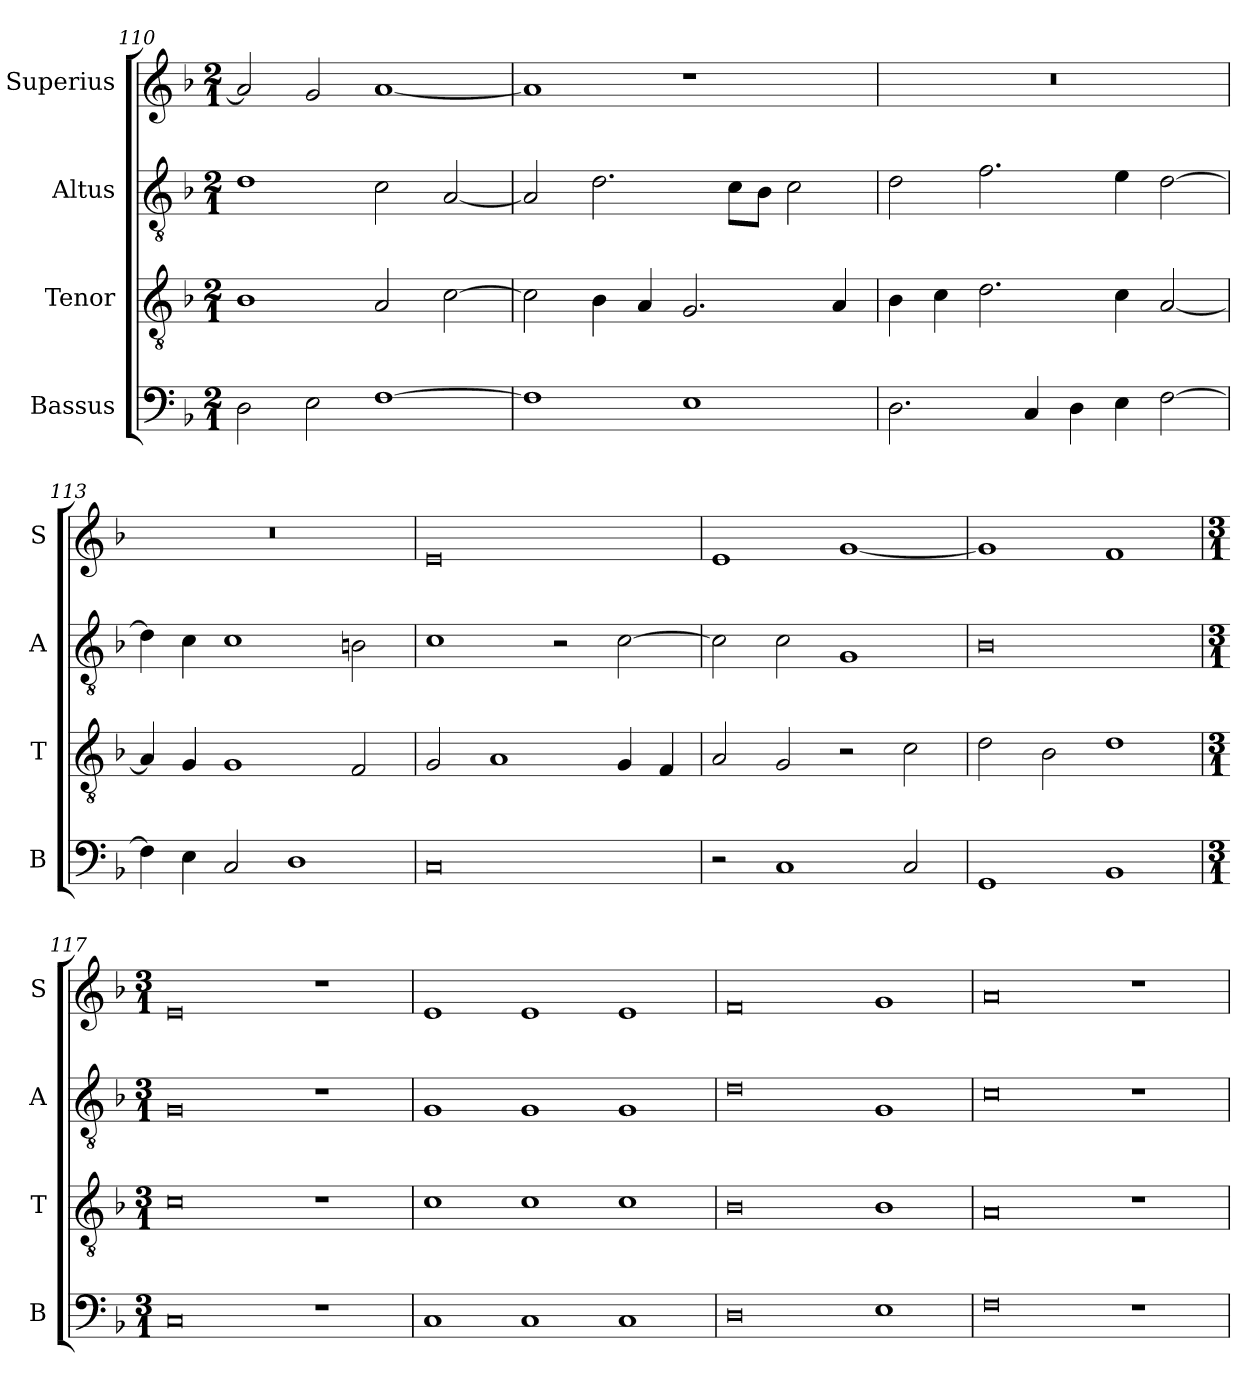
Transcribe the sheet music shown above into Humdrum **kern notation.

**kern	**kern	**kern	**kern
*part4	*part3	*part2	*part1
*staff4	*staff3	*staff2	*staff1
*I"Bassus	*I"Tenor	*I"Altus	*I"Superius
*I'B	*I'T	*I'A	*I'S
*clefF4	*clefGv2	*clefGv2	*clefG2
*k[b-]	*k[b-]	*k[b-]	*k[b-]
*F:	*F:	*F:	*F:
*M2/1	*M2/1	*M2/1	*M2/1
=110	=110	=110	=110
2D	1B-	1d	2a]
2E	.	.	2g
[1F	2A	2c	[1a
.	[2c	[2A	.
=111	=111	=111	=111
1F]	2c]	2A]	1a]
.	4B-	2.d	.
.	4A	.	.
1E	2.G	.	1r
.	.	8cL	.
.	.	8B-J	.
.	.	2c	.
.	4A	.	.
=112	=112	=112	=112
2.D	4B-	2d	0r
.	4c	.	.
.	2.d	2.f	.
4C	.	.	.
4D	.	.	.
4E	4c	4e	.
[2F	[2A	[2d	.
=113	=113	=113	=113
4F]	4A]	4d]	0r
4E	4G	4c	.
2C	1G	1c	.
1D	.	.	.
.	2F	2Bn	.
=114	=114	=114	=114
0C	2G	1c	0e
.	1A	.	.
.	.	2r	.
.	4G	[2c	.
.	4F	.	.
=115	=115	=115	=115
2r	2A	2c]	1e
1C	2G	2c	.
.	2r	1G	[1g
2C	2c	.	.
=116	=116	=116	=116
1GG	2d	0B-	1g]
.	2B-	.	.
1BB-	1d	.	1f
=117	=117	=117	=117
*M3/1	*M3/1	*M3/1	*M3/1
0C	0c	0G	0e
1r	1r	1r	1r
=118	=118	=118	=118
1C	1c	1G	1e
1C	1c	1G	1e
1C	1c	1G	1e
=119	=119	=119	=119
0D	0B-	0d	0f
1E	1B-	1G	1g
=120	=120	=120	=120
0F	0A	0c	0a
1r	1r	1r	1r
=	=	=	=
*-	*-	*-	*-
